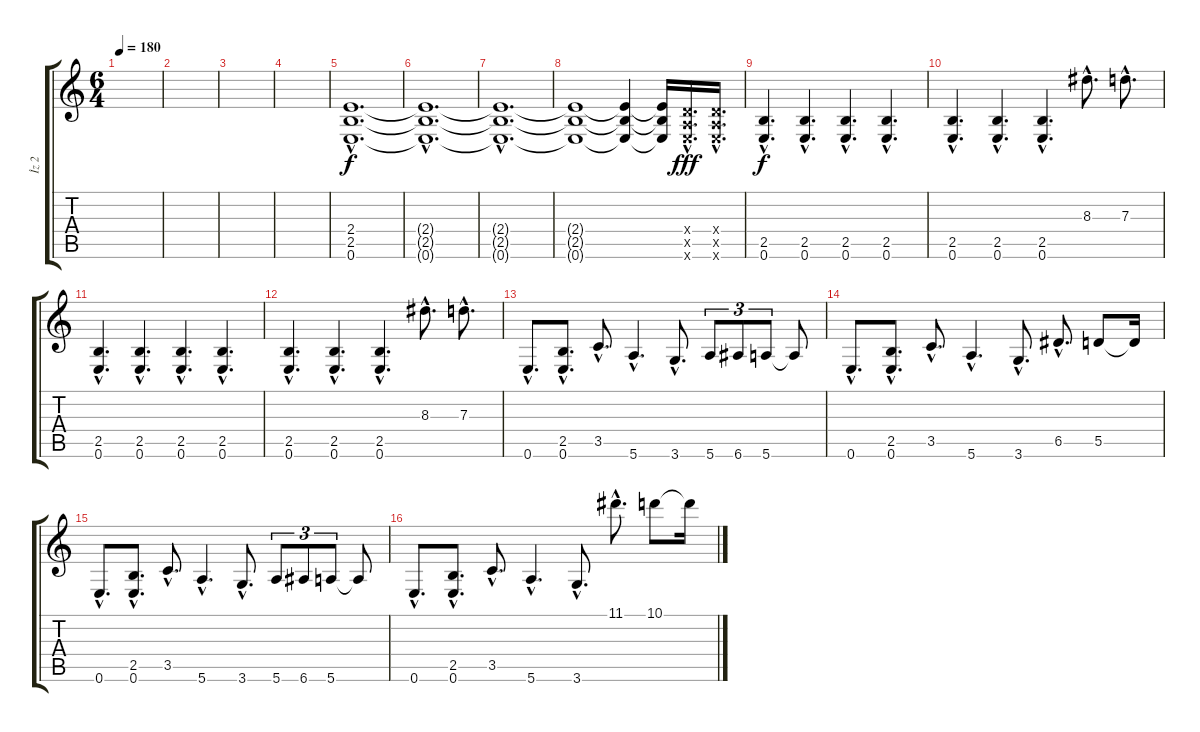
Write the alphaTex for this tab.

\track ("İz 2" "İz 2") {instrument overdrivenguitar}
\staff {score tabs}
\tuning (E4 B3 G3 D3 A2 E2) {hide}
\ts (6 4)
\tempo 180
\tempo 140
\tempo 180
\clef g2
\ks c
|
|
|
|
(2.4{hac} 2.5{hac} 0.6{hac}).1{d} |
(2.4{hac t} 2.5{hac t} 0.6{hac t}).1{d} |
(2.4{hac t} 2.5{hac t} 0.6{hac t}).1{d} |
(2.4{t} 2.5{t} 0.6{t}).1 (2.4{t} 2.5{t} 0.6{t}).4 (2.4{t} 2.5{t} 0.6{t}).16 (0.4{hac x} 0.5{hac x} 0.6{hac x}).16{d dy fff} (0.4{hac x} 0.5{hac x} 0.6{hac x}).16{d} |
(2.5{hac} 0.6{hac}).4{d dy f} (2.5{hac} 0.6{hac}).4{d} (2.5{hac} 0.6{hac}).4{d} (2.5{hac} 0.6{hac}).4{d} |
(2.5{hac} 0.6{hac}).4{d} (2.5{hac} 0.6{hac}).4{d} (2.5{hac} 0.6{hac}).4{d} 8.3{hac}.8{d} 7.3{hac}.8{d} |
(2.5{hac} 0.6{hac}).4{d} (2.5{hac} 0.6{hac}).4{d} (2.5{hac} 0.6{hac}).4{d} (2.5{hac} 0.6{hac}).4{d} |
(2.5{hac} 0.6{hac}).4{d} (2.5{hac} 0.6{hac}).4{d} (2.5{hac} 0.6{hac}).4{d} 8.3{hac}.8{d} 7.3{hac}.8{d} |
0.6{hac}.8{d} (2.5{hac} 0.6{hac}).8{d} 3.5{hac}.8{d} 5.6{hac}.4{d} 3.6{hac}.8{d} 5.6.8{tu (3 2)} 6.6.8{tu (3 2)} 5.6.8{tu (3 2)} 5.6{t}.8 |
0.6{hac}.8{d} (2.5{hac} 0.6{hac}).8{d} 3.5{hac}.8{d} 5.6{hac}.4{d} 3.6{hac}.8{d} 6.5{hac}.8{d} 5.5.8 5.5{t}.16 |
0.6{hac}.8{d} (2.5{hac} 0.6{hac}).8{d} 3.5{hac}.8{d} 5.6{hac}.4{d} 3.6{hac}.8{d} 5.6.8{tu (3 2)} 6.6.8{tu (3 2)} 5.6.8{tu (3 2)} 5.6{t}.8 |
0.6{hac}.8{d} (2.5{hac} 0.6{hac}).8{d} 3.5{hac}.8{d} 5.6{hac}.4{d} 3.6{hac}.8{d} 11.1{hac}.8{d} 10.1.8 10.1{t}.16
